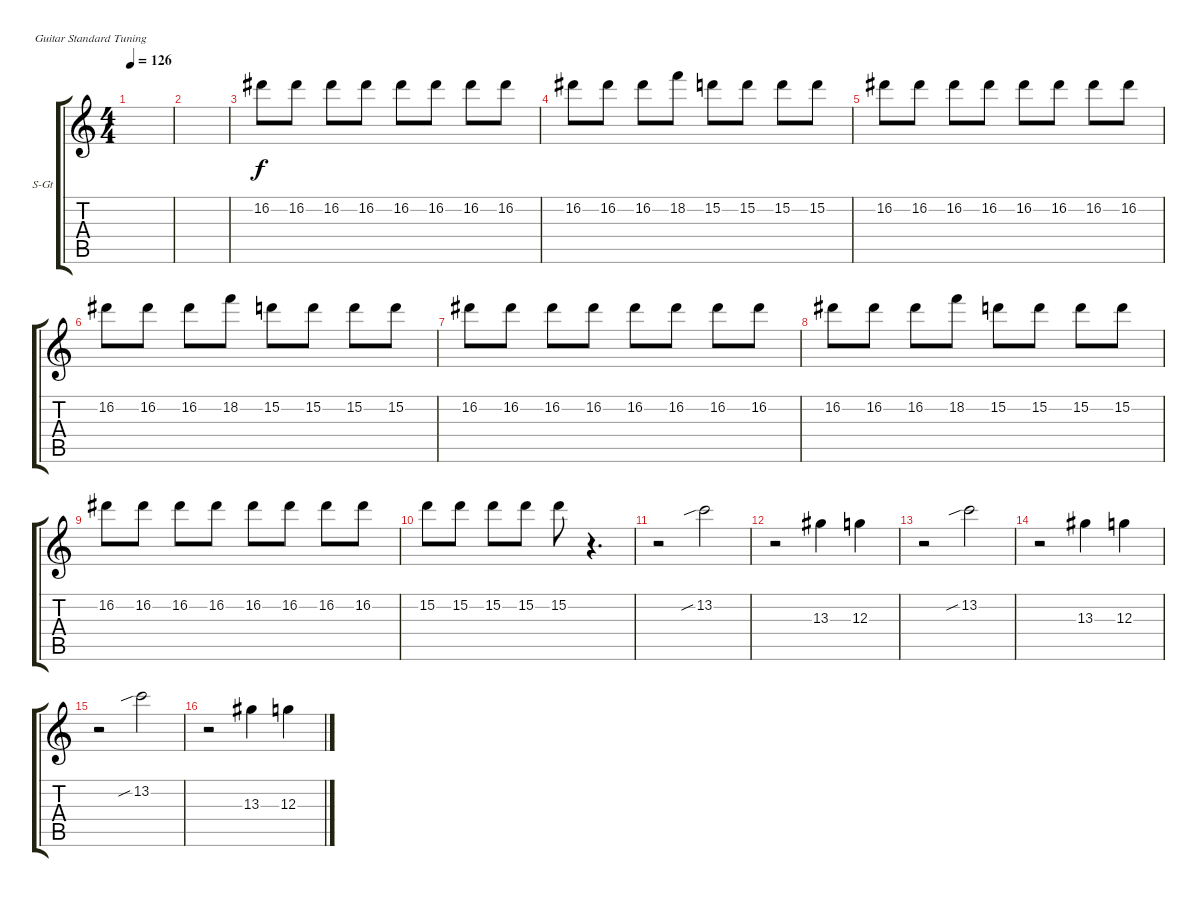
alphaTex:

\defaultSystemsLayout 4
\bracketExtendMode groupsimilarinstruments
\firstSystemTrackNameOrientation horizontal
\otherSystemsTrackNameOrientation horizontal
\track ("Synth" "S-Gt") {instrument acousticguitarsteel}
\staff {score tabs}
\tuning (E4 B3 G3 D3 A2 E2)
\ts (4 4)
\tempo 126
\clef g2
\ks c
|
|
16.2.8 16.2.8 16.2.8 16.2.8 16.2.8 16.2.8 16.2.8 16.2.8 |
16.2.8 16.2.8 16.2.8 18.2.8 15.2.8 15.2.8 15.2.8 15.2.8 |
16.2.8 16.2.8 16.2.8 16.2.8 16.2.8 16.2.8 16.2.8 16.2.8 |
16.2.8 16.2.8 16.2.8 18.2.8 15.2.8 15.2.8 15.2.8 15.2.8 |
16.2.8 16.2.8 16.2.8 16.2.8 16.2.8 16.2.8 16.2.8 16.2.8 |
16.2.8 16.2.8 16.2.8 18.2.8 15.2.8 15.2.8 15.2.8 15.2.8 |
16.2.8 16.2.8 16.2.8 16.2.8 16.2.8 16.2.8 16.2.8 16.2.8 |
15.2.8 15.2.8 15.2.8 15.2.8 15.2.8 r.4{d} |
r.2 13.2{sib}.2 |
r.2 13.3.4 12.3.4 |
r.2 13.2{sib}.2 |
r.2 13.3.4 12.3.4 |
r.2 13.2{sib}.2 |
r.2 13.3.4 12.3.4
